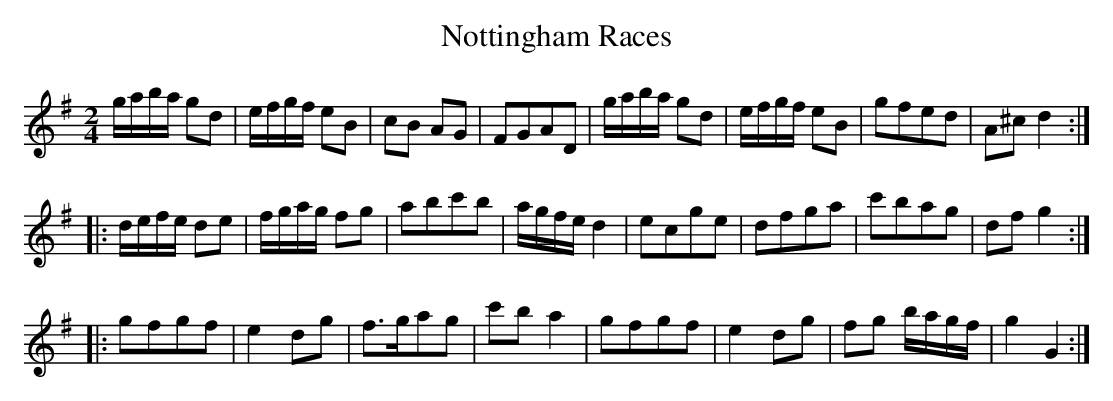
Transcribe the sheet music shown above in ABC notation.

X:1
T:Nottingham Races
M:2/4
K:G
gaba g2d2| efgf e2B2| c2B2 A2G2| F2G2A2D2|\
gaba g2d2| efgf e2B2| g2f2e2d2| A2^c2 d4:|
|:defe d2e2| fgag f2g2| a2b2c'2b2| agfe d4|\
e2c2g2e2| d2f2g2a2| c'2b2a2g2| d2f2 g4:|
|:g2f2g2f2| e4 d2g2| f3ga2g2| c'2b2 a4|\
g2f2g2f2| e4d2g2| f2g2 bagf| g4 G4:|
